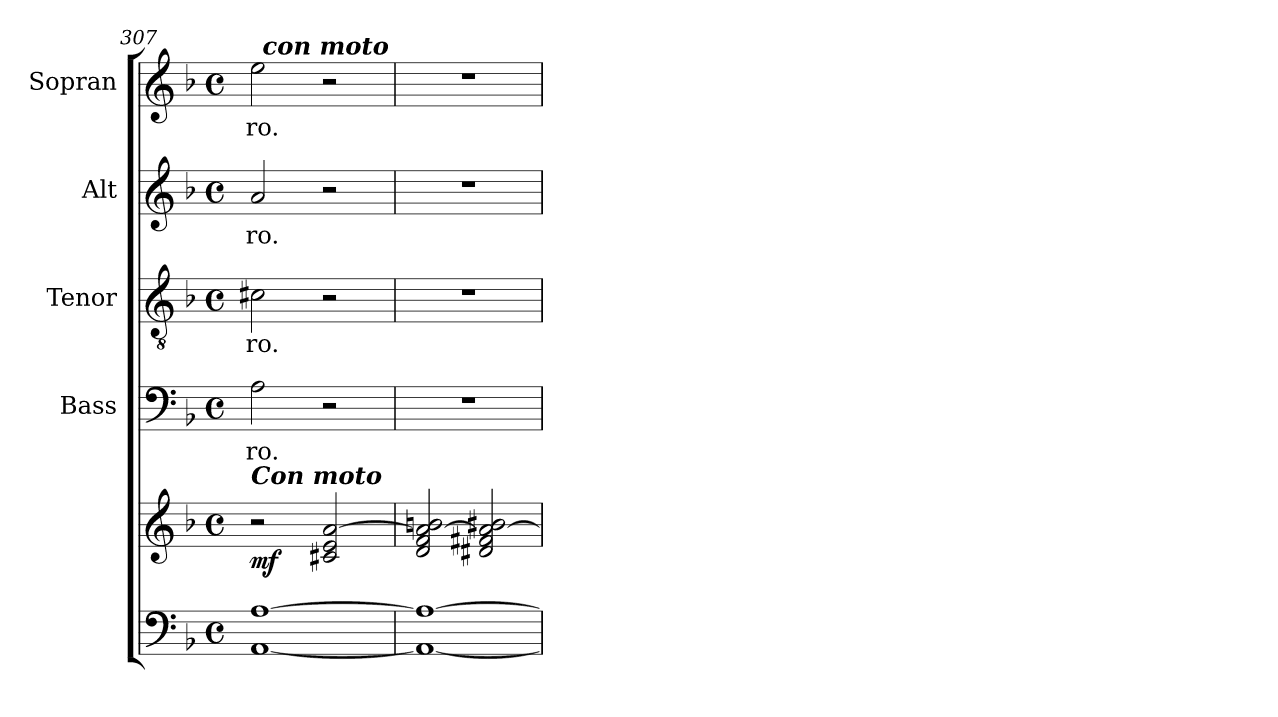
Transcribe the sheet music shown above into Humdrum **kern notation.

**kern	**kern	**dynam	**kern	**text	**kern	**text	**kern	**text	**kern	**text
*part5	*part5	*part5	*part4	*part4	*part3	*part3	*part2	*part2	*part1	*part1
*staff6	*staff5	*staff5/6	*staff4	*staff4	*staff3	*staff3	*staff2	*staff2	*staff1	*staff1
*	*	*	*I"Bass	*	*I"Tenor	*	*I"Alt	*	*I"Sopran	*
*	*	*	*I'B.	*	*I'T.	*	*I'A.	*	*I'S.	*
!!LO:LB:g=z
*clefF4	*clefG2	*	*clefF4	*	*clefGv2	*	*clefG2	*	*clefG2	*
*k[b-]	*k[b-]	*	*k[b-]	*	*k[b-]	*	*k[b-]	*	*k[b-]	*
*F:	*F:	*	*F:	*	*F:	*	*F:	*	*F:	*
*M4/4	*M4/4	*	*M4/4	*	*M4/4	*	*M4/4	*	*M4/4	*
*met(c)	*met(c)	*	*met(c)	*	*met(c)	*	*met(c)	*	*met(c)	*
=307	=307	=307	=307	=307	=307	=307	=307	=307	=307	=307
!	!LO:TX:a:Bi:t=Con moto	!	!	!	!	!	!	!	!	!
!	!	!LO:DY:b	!	!LO:LY:b	!	!LO:LY:b	!	!LO:LY:b	!	!LO:LY:b
*	*	*	*	*	*	*	*	*	*^	*
[1AA [1A	2r	mf	2A\	-ro.	2c#X\	-ro.	2a/	-ro.	2ee\	32ryy	-ro.
!	!	!	!	!	!	!	!	!	!	!LO:TX:a:Bi:t=con moto	!
.	.	.	.	.	.	.	.	.	.	2ryy	.
.	2c#X/ 2e/ [2a/	.	2r	.	2r	.	2r	.	2r	.	.
.	.	.	.	.	.	.	.	.	.	4...ryy	.
*	*	*	*	*	*	*	*	*	*v	*v	*
=308	=308	=308	=308	=308	=308	=308	=308	=308	=308	=308
1AA_ 1A_	2d/ 2f/ 2a/_ 2bn/	.	1r	.	1r	.	1r	.	1r	.
.	2d#X/ 2f#X/ 2a/_ 2b#X/	.	.	.	.	.	.	.	.	.
=	=	=	=	=	=	=	=	=	=	=
*-	*-	*-	*-	*-	*-	*-	*-	*-	*-	*-
